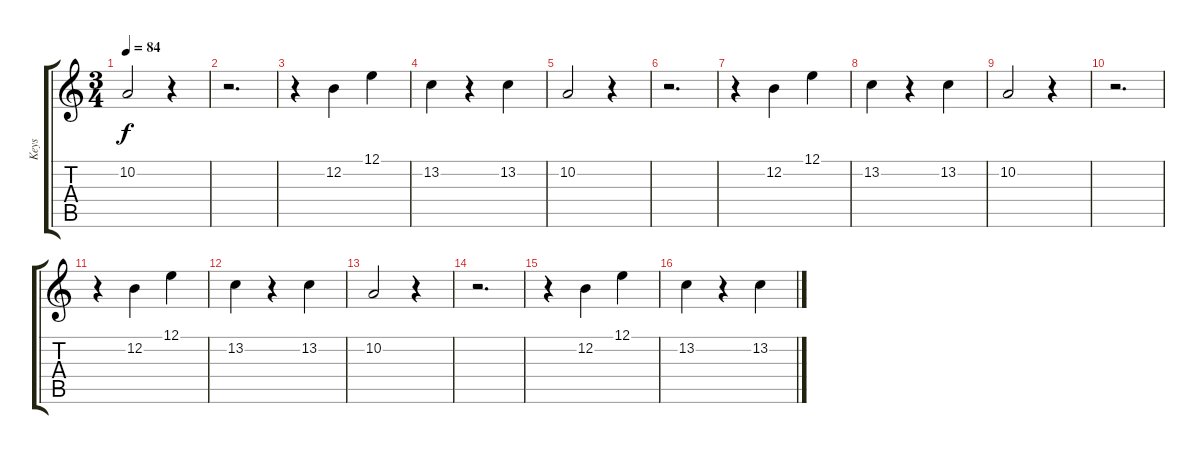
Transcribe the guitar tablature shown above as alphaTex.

\track ("Keys" "Keys") {instrument choiraahs}
\staff {score tabs}
\tuning (E4 B3 G3 D3 A2 E2) {hide}
\ts (3 4)
\tempo 84
\clef g2
\ks c
10.2.2{dy f} r.4 |
r.2{d} |
r.4 12.2.4 12.1.4 |
13.2.4 r.4 13.2.4 |
10.2.2 r.4 |
r.2{d} |
r.4 12.2.4 12.1.4 |
13.2.4 r.4 13.2.4 |
10.2.2 r.4 |
r.2{d} |
r.4 12.2.4 12.1.4 |
13.2.4 r.4 13.2.4 |
10.2.2 r.4 |
r.2{d} |
r.4 12.2.4 12.1.4 |
13.2.4 r.4 13.2.4
